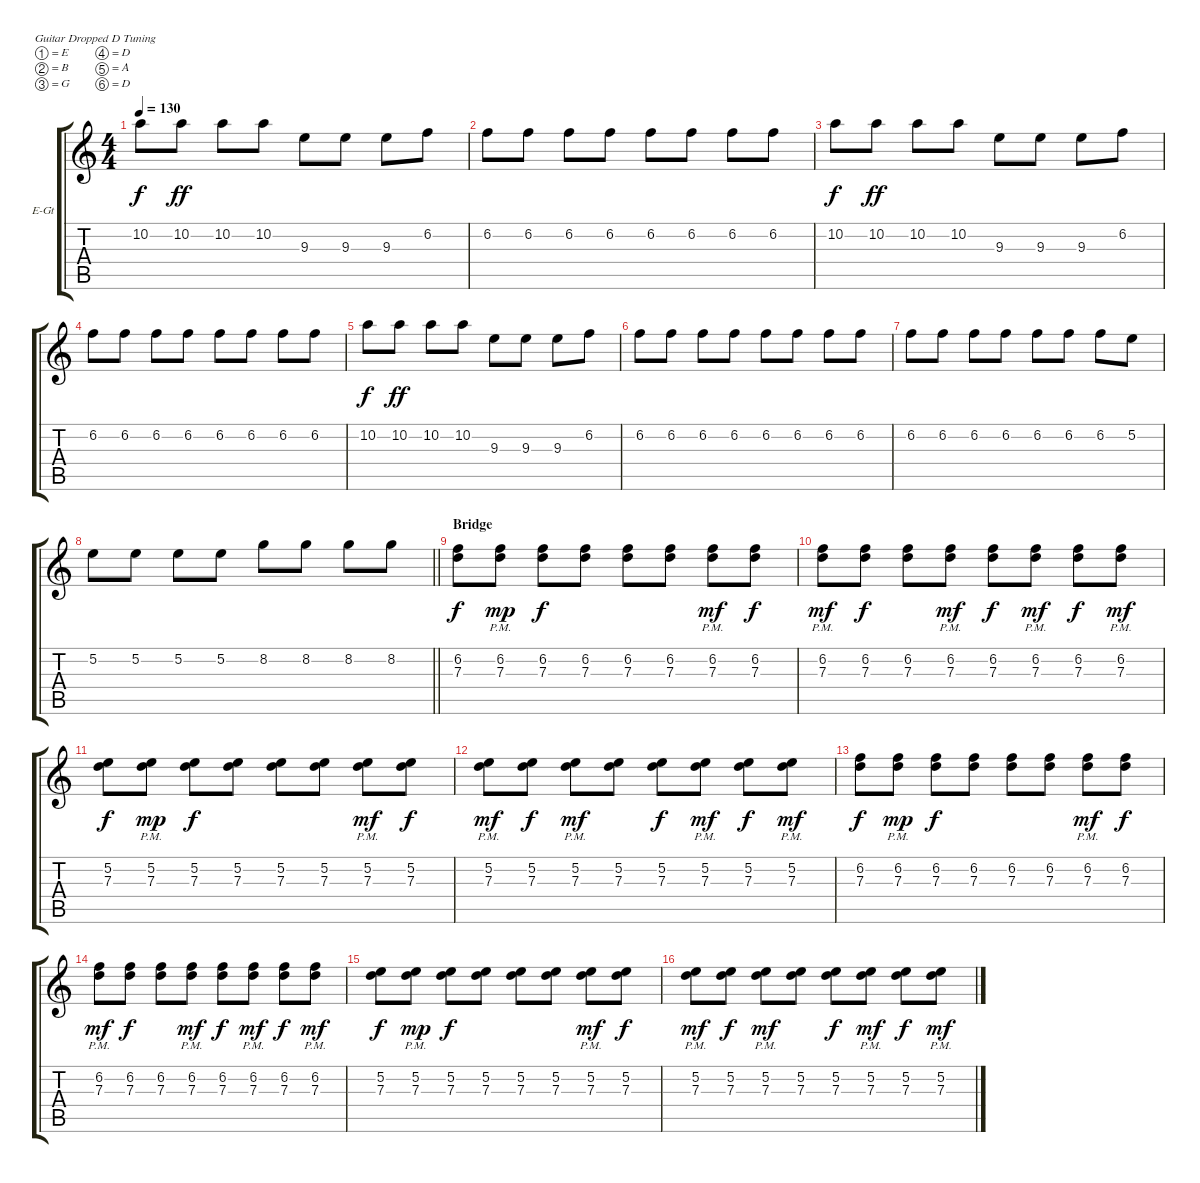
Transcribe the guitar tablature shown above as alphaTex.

\bracketExtendMode groupsimilarinstruments
\firstSystemTrackNameOrientation horizontal
\otherSystemsTrackNameOrientation horizontal
\track ("Electric Guitar" "E-Gt") {instrument distortionguitar}
\staff {score tabs}
\tuning (E4 B3 G3 D3 A2 D2)
\ts (4 4)
\tempo 130
\clef g2
\scale
0.333333
\ks c
10.2.8{dy f} 10.2.8{dy ff} 10.2.8 10.2.8 9.3.8 9.3.8 9.3.8 6.2.8 |
\scale
0.333333 6.2.8 6.2.8 6.2.8 6.2.8 6.2.8 6.2.8 6.2.8 6.2.8 |
\scale
0.333333 10.2.8{dy f} 10.2.8{dy ff} 10.2.8 10.2.8 9.3.8 9.3.8 9.3.8 6.2.8 |
\scale
0.333333 6.2.8 6.2.8 6.2.8 6.2.8 6.2.8 6.2.8 6.2.8 6.2.8 |
\scale
0.333333 10.2.8{dy f} 10.2.8{dy ff} 10.2.8 10.2.8 9.3.8 9.3.8 9.3.8 6.2.8 |
\scale
0.333333 6.2.8 6.2.8 6.2.8 6.2.8 6.2.8 6.2.8 6.2.8 6.2.8 |
\scale
0.333333 6.2.8 6.2.8 6.2.8 6.2.8 6.2.8 6.2.8 6.2.8 5.2.8 |
\scale
0.333333
\barLineRight lightlight
5.2.8 5.2.8 5.2.8 5.2.8 8.2.8 8.2.8 8.2.8 8.2.8 |
\section ("" "Bridge")
\scale
0.333333 (6.2 7.3).8{dy f} (6.2{pm} 7.3{pm}).8{dy mp} (6.2 7.3).8{dy f} (6.2 7.3).8 (6.2 7.3).8 (6.2 7.3).8 (6.2{pm} 7.3{pm}).8{dy mf} (6.2 7.3).8{dy f} |
\scale
0.333333 (6.2{pm} 7.3{pm}).8{dy mf} (6.2 7.3).8{dy f} (6.2 7.3).8 (6.2{pm} 7.3{pm}).8{dy mf} (6.2 7.3).8{dy f} (6.2{pm} 7.3{pm}).8{dy mf} (6.2 7.3).8{dy f} (6.2{pm} 7.3{pm}).8{dy mf} |
\scale
0.333333 (5.2 7.3).8{dy f} (5.2{pm} 7.3{pm}).8{dy mp} (5.2 7.3).8{dy f} (5.2 7.3).8 (5.2 7.3).8 (5.2 7.3).8 (5.2{pm} 7.3{pm}).8{dy mf} (5.2 7.3).8{dy f} |
\scale
0.333333 (5.2{pm} 7.3{pm}).8{dy mf} (5.2 7.3).8{dy f} (5.2{pm} 7.3{pm}).8{dy mf} (5.2 7.3).8 (5.2 7.3).8{dy f} (5.2{pm} 7.3{pm}).8{dy mf} (5.2 7.3).8{dy f} (5.2{pm} 7.3{pm}).8{dy mf} |
\scale
0.333333 (6.2 7.3).8{dy f} (6.2{pm} 7.3{pm}).8{dy mp} (6.2 7.3).8{dy f} (6.2 7.3).8 (6.2 7.3).8 (6.2 7.3).8 (6.2{pm} 7.3{pm}).8{dy mf} (6.2 7.3).8{dy f} |
\scale
0.333333 (6.2{pm} 7.3{pm}).8{dy mf} (6.2 7.3).8{dy f} (6.2 7.3).8 (6.2{pm} 7.3{pm}).8{dy mf} (6.2 7.3).8{dy f} (6.2{pm} 7.3{pm}).8{dy mf} (6.2 7.3).8{dy f} (6.2{pm} 7.3{pm}).8{dy mf} |
\scale
0.333333 (5.2 7.3).8{dy f} (5.2{pm} 7.3{pm}).8{dy mp} (5.2 7.3).8{dy f} (5.2 7.3).8 (5.2 7.3).8 (5.2 7.3).8 (5.2{pm} 7.3{pm}).8{dy mf} (5.2 7.3).8{dy f} |
\scale
0.333333 (5.2{pm} 7.3{pm}).8{dy mf} (5.2 7.3).8{dy f} (5.2{pm} 7.3{pm}).8{dy mf} (5.2 7.3).8 (5.2 7.3).8{dy f} (5.2{pm} 7.3{pm}).8{dy mf} (5.2 7.3).8{dy f} (5.2{pm} 7.3{pm}).8{dy mf}
